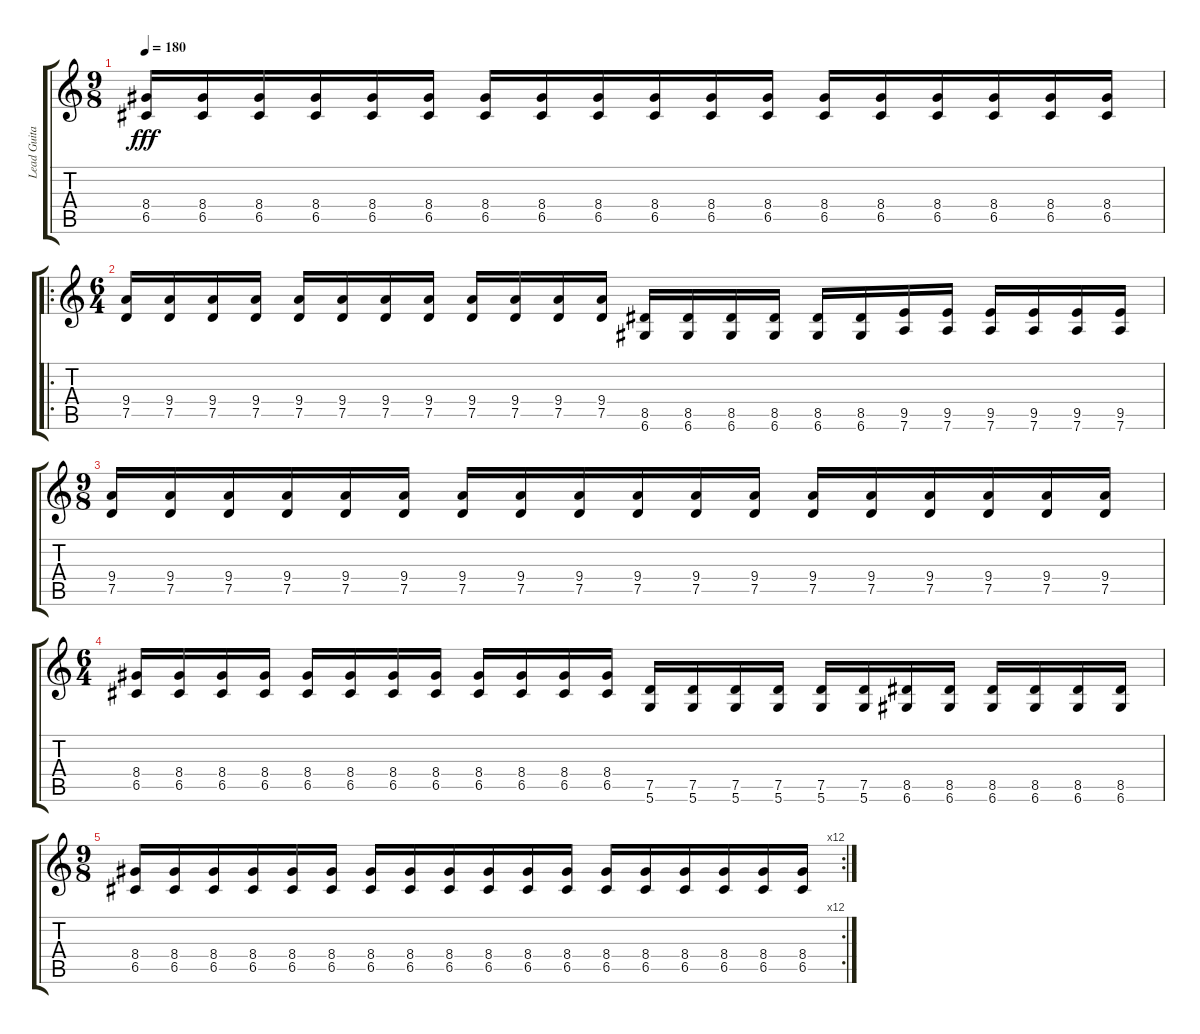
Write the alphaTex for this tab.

\track ("Lead Guitar" "Lead Guita") {instrument acousticguitarnylon}
\staff {score tabs}
\tuning (D4 A3 F3 C3 G2 D2) {hide}
\ts (9 8)
\tempo 180
\clef g2
\ks c
(8.4 6.5).16{dy fff} (8.4 6.5).16 (8.4 6.5).16 (8.4 6.5).16 (8.4 6.5).16 (8.4 6.5).16 (8.4 6.5).16 (8.4 6.5).16 (8.4 6.5).16 (8.4 6.5).16 (8.4 6.5).16 (8.4 6.5).16 (8.4 6.5).16 (8.4 6.5).16 (8.4 6.5).16 (8.4 6.5).16 (8.4 6.5).16 (8.4 6.5).16 |
\ro
\ts (6 4)
(9.4 7.5).16 (9.4 7.5).16 (9.4 7.5).16 (9.4 7.5).16 (9.4 7.5).16 (9.4 7.5).16 (9.4 7.5).16 (9.4 7.5).16 (9.4 7.5).16 (9.4 7.5).16 (9.4 7.5).16 (9.4 7.5).16 (8.5 6.6).16 (8.5 6.6).16 (8.5 6.6).16 (8.5 6.6).16 (8.5 6.6).16 (8.5 6.6).16 (9.5 7.6).16 (9.5 7.6).16 (9.5 7.6).16 (9.5 7.6).16 (9.5 7.6).16 (9.5 7.6).16 |
\ts (9 8)
(9.4 7.5).16 (9.4 7.5).16 (9.4 7.5).16 (9.4 7.5).16 (9.4 7.5).16 (9.4 7.5).16 (9.4 7.5).16 (9.4 7.5).16 (9.4 7.5).16 (9.4 7.5).16 (9.4 7.5).16 (9.4 7.5).16 (9.4 7.5).16 (9.4 7.5).16 (9.4 7.5).16 (9.4 7.5).16 (9.4 7.5).16 (9.4 7.5).16 |
\ts (6 4)
(8.4 6.5).16 (8.4 6.5).16 (8.4 6.5).16 (8.4 6.5).16 (8.4 6.5).16 (8.4 6.5).16 (8.4 6.5).16 (8.4 6.5).16 (8.4 6.5).16 (8.4 6.5).16 (8.4 6.5).16 (8.4 6.5).16 (7.5 5.6).16 (7.5 5.6).16 (7.5 5.6).16 (7.5 5.6).16 (7.5 5.6).16 (7.5 5.6).16 (8.5 6.6).16 (8.5 6.6).16 (8.5 6.6).16 (8.5 6.6).16 (8.5 6.6).16 (8.5 6.6).16 |
\rc 12
\ts (9 8)
(8.4 6.5).16 (8.4 6.5).16 (8.4 6.5).16 (8.4 6.5).16 (8.4 6.5).16 (8.4 6.5).16 (8.4 6.5).16 (8.4 6.5).16 (8.4 6.5).16 (8.4 6.5).16 (8.4 6.5).16 (8.4 6.5).16 (8.4 6.5).16 (8.4 6.5).16 (8.4 6.5).16 (8.4 6.5).16 (8.4 6.5).16 (8.4 6.5).16
